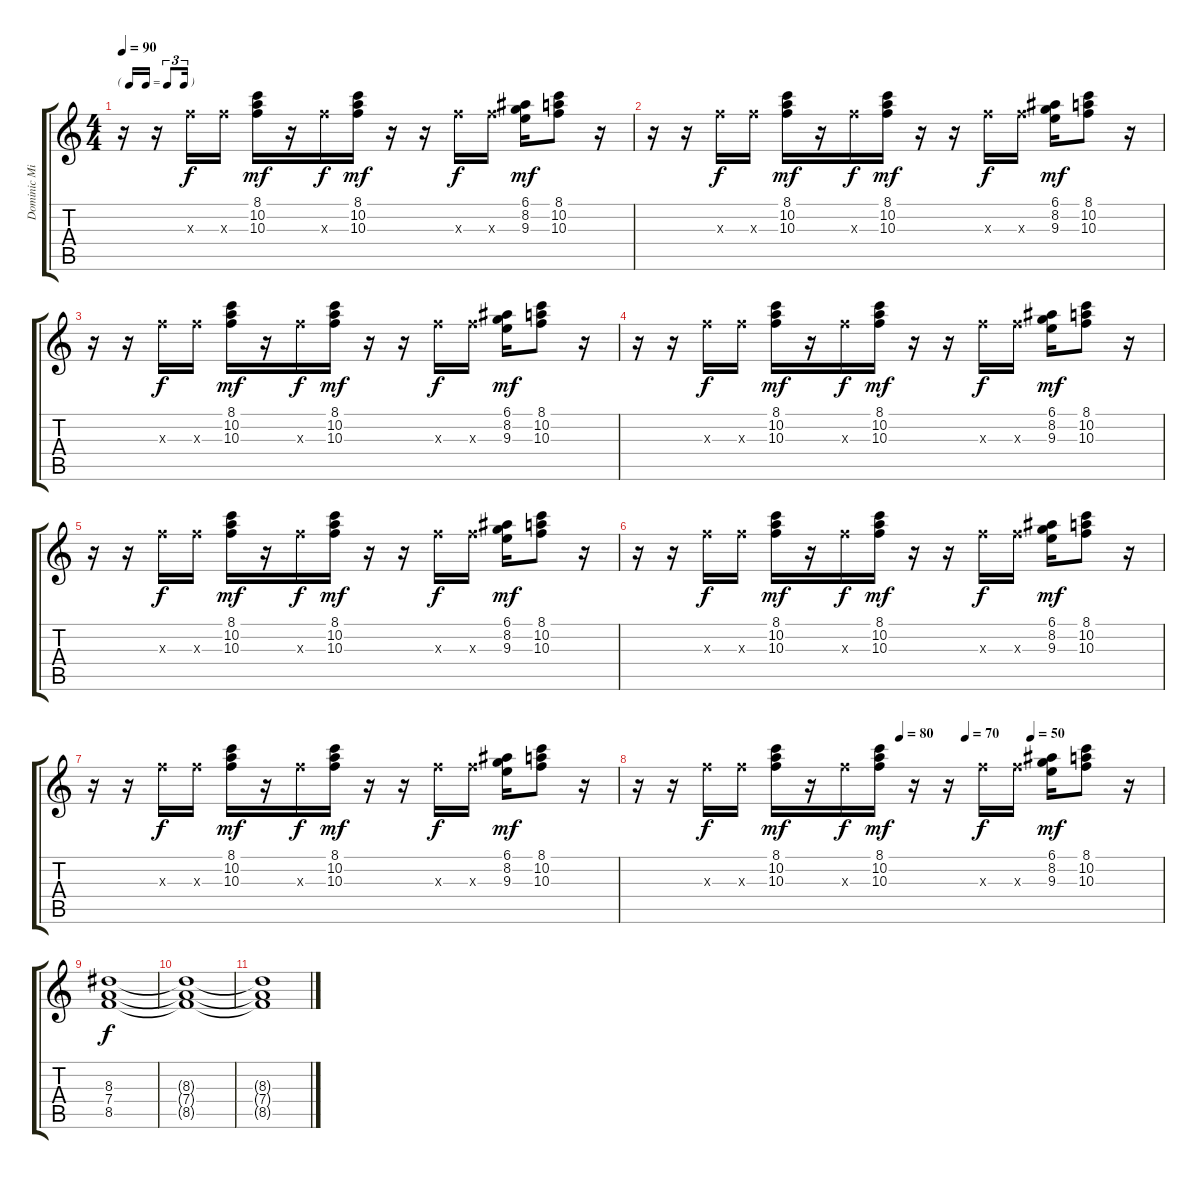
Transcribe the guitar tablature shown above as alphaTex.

\track ("Dominic Miller" "Dominic Mi") {instrument electricguitarclean}
\staff {score tabs}
\tuning (E4 B3 G3 D3 A2 E2) {hide}
\ts (4 4)
\tf triplet16th
\tempo 90
\clef g2
\ks c
r.16{dy mf} r.16 10.3{x}.16{dy f} 10.3{x}.16 (8.1 10.2 10.3).16{dy mf} r.16 10.3{x}.16{dy f} (8.1 10.2 10.3).16{dy mf} r.16 r.16 10.3{x}.16{dy f} 10.3{x}.16 (6.1 8.2 9.3).16{dy mf} (8.1 10.2 10.3).8 r.16 |
r.16 r.16 10.3{x}.16{dy f} 10.3{x}.16 (8.1 10.2 10.3).16{dy mf} r.16 10.3{x}.16{dy f} (8.1 10.2 10.3).16{dy mf} r.16 r.16 10.3{x}.16{dy f} 10.3{x}.16 (6.1 8.2 9.3).16{dy mf} (8.1 10.2 10.3).8 r.16 |
r.16 r.16 10.3{x}.16{dy f} 10.3{x}.16 (8.1 10.2 10.3).16{dy mf} r.16 10.3{x}.16{dy f} (8.1 10.2 10.3).16{dy mf} r.16 r.16 10.3{x}.16{dy f} 10.3{x}.16 (6.1 8.2 9.3).16{dy mf} (8.1 10.2 10.3).8 r.16 |
r.16 r.16 10.3{x}.16{dy f} 10.3{x}.16 (8.1 10.2 10.3).16{dy mf} r.16 10.3{x}.16{dy f} (8.1 10.2 10.3).16{dy mf} r.16 r.16 10.3{x}.16{dy f} 10.3{x}.16 (6.1 8.2 9.3).16{dy mf} (8.1 10.2 10.3).8 r.16 |
r.16 r.16 10.3{x}.16{dy f} 10.3{x}.16 (8.1 10.2 10.3).16{dy mf} r.16 10.3{x}.16{dy f} (8.1 10.2 10.3).16{dy mf} r.16 r.16 10.3{x}.16{dy f} 10.3{x}.16 (6.1 8.2 9.3).16{dy mf} (8.1 10.2 10.3).8 r.16 |
r.16 r.16 10.3{x}.16{dy f} 10.3{x}.16 (8.1 10.2 10.3).16{dy mf} r.16 10.3{x}.16{dy f} (8.1 10.2 10.3).16{dy mf} r.16 r.16 10.3{x}.16{dy f} 10.3{x}.16 (6.1 8.2 9.3).16{dy mf} (8.1 10.2 10.3).8 r.16 |
r.16 r.16 10.3{x}.16{dy f} 10.3{x}.16 (8.1 10.2 10.3).16{dy mf} r.16 10.3{x}.16{dy f} (8.1 10.2 10.3).16{dy mf} r.16 r.16 10.3{x}.16{dy f} 10.3{x}.16 (6.1 8.2 9.3).16{dy mf} (8.1 10.2 10.3).8 r.16 |
\tempo (80 0.5)
\tempo (70 0.625)
\tempo (50 0.75)
r.16 r.16 10.3{x}.16{dy f} 10.3{x}.16 (8.1 10.2 10.3).16{dy mf} r.16 10.3{x}.16{dy f} (8.1 10.2 10.3).16{dy mf} r.16 r.16 10.3{x}.16{dy f} 10.3{x}.16 (6.1 8.2 9.3).16{dy mf} (8.1 10.2 10.3).8 r.16 |
(8.3 7.4 8.5).1{dy f} |
(8.3{t} 7.4{t} 8.5{t}).1 |
(8.3{t} 7.4{t} 8.5{t}).1
